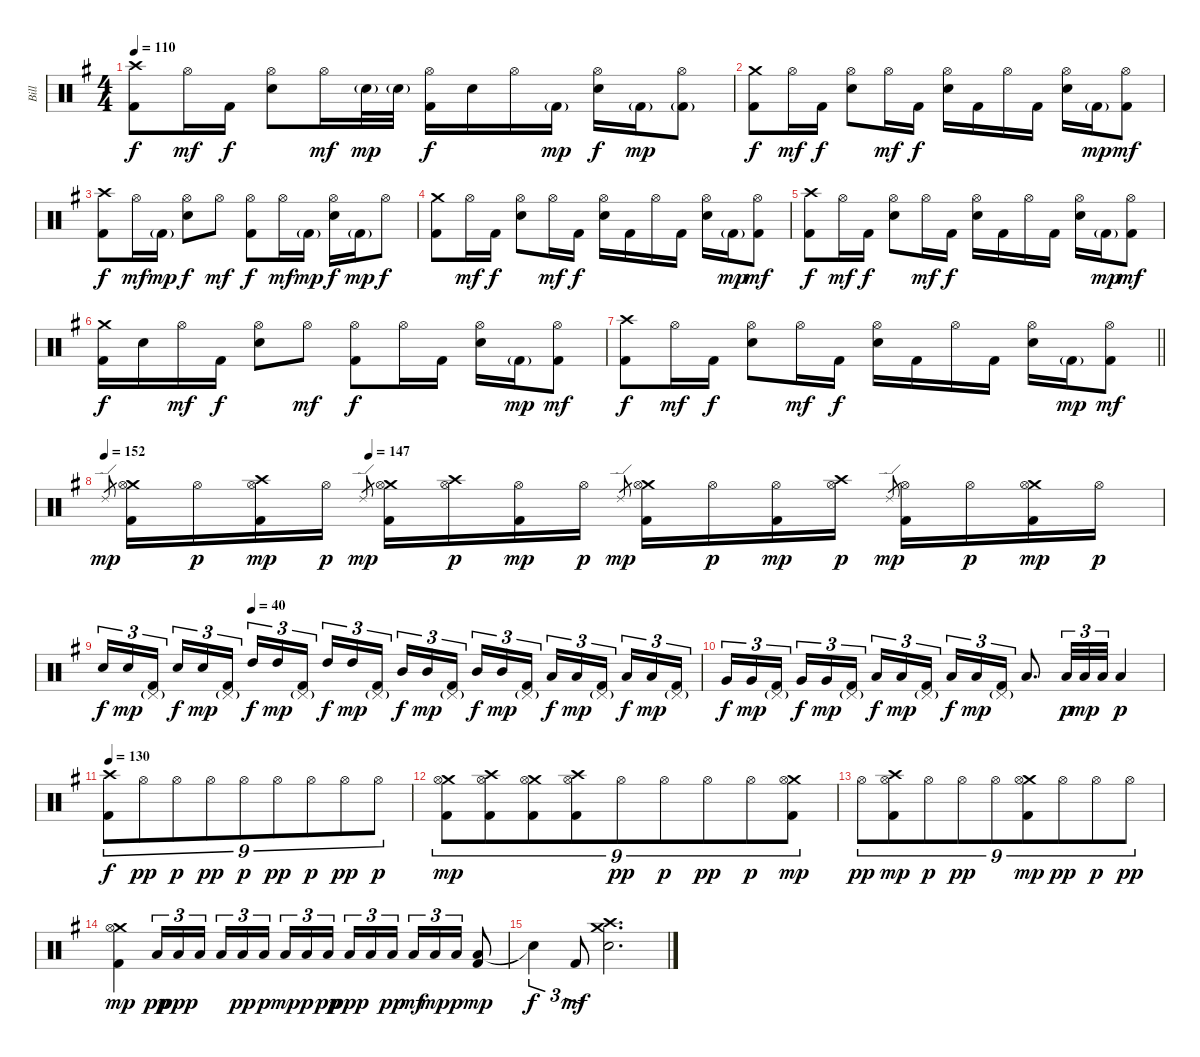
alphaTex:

\track ("Bill" "Bill") {instrument percussion}
\staff {score}
\articulation defaults
\ts (4 4)
\tempo 110
\clef neutral
\ks eminor
("Crash high (hit)" "Kick (hit) 2").8{dy f} "Hi-Hat (open)".16{dy mf} "Kick (hit) 2".16{dy f} ("Hi-Hat (open)" "Electric Snare (hit)").8 "Hi-Hat (open)".16{dy mf} "Electric Snare (hit)"{g}.32{dy mp} "Electric Snare (hit)"{g}.32 ("Hi-Hat (open)" "Kick (hit) 2").16{dy f} "Electric Snare (hit)".16 "Hi-Hat (open)".16 "Kick (hit) 2"{g}.16{dy mp} ("Hi-Hat (open)" "Electric Snare (hit)").16{dy f} "Kick (hit) 2"{g}.16{dy mp} ("Hi-Hat (open)" "Kick (hit) 2"{g}).8 |
("Crash medium (hit)" "Kick (hit) 2").8{dy f} "Hi-Hat (open)".16{dy mf} "Kick (hit) 2".16{dy f} ("Hi-Hat (open)" "Electric Snare (hit)").8 "Hi-Hat (open)".16{dy mf} "Kick (hit) 2".16{dy f} ("Hi-Hat (open)" "Electric Snare (hit)").16 "Kick (hit) 2".16 "Hi-Hat (open)".16 "Kick (hit) 2".16 ("Hi-Hat (open)" "Electric Snare (hit)").16 "Kick (hit) 2"{g}.16{dy mp} ("Hi-Hat (open)" "Kick (hit) 2").8{dy mf} |
("Crash high (hit)" "Kick (hit) 2").8{dy f} "Hi-Hat (open)".16{dy mf} "Kick (hit) 2"{g}.16{dy mp} ("Hi-Hat (open)" "Electric Snare (hit)").8{dy f} "Hi-Hat (open)".8{dy mf} ("Hi-Hat (open)" "Kick (hit) 2").8{dy f} "Hi-Hat (open)".16{dy mf} "Kick (hit) 2"{g}.16{dy mp} ("Hi-Hat (open)" "Electric Snare (hit)").16{dy f} "Kick (hit) 2"{g}.16{dy mp} "Hi-Hat (open)".8{dy f} |
("Crash medium (hit)" "Kick (hit) 2").8 "Hi-Hat (open)".16{dy mf} "Kick (hit) 2".16{dy f} ("Hi-Hat (open)" "Electric Snare (hit)").8 "Hi-Hat (open)".16{dy mf} "Kick (hit) 2".16{dy f} ("Hi-Hat (open)" "Electric Snare (hit)").16 "Kick (hit) 2".16 "Hi-Hat (open)".16 "Kick (hit) 2".16 ("Hi-Hat (open)" "Electric Snare (hit)").16 "Kick (hit) 2"{g}.16{dy mp} ("Hi-Hat (open)" "Kick (hit) 2").8{dy mf} |
("Crash high (hit)" "Kick (hit) 2").8{dy f} "Hi-Hat (open)".16{dy mf} "Kick (hit) 2".16{dy f} ("Hi-Hat (open)" "Electric Snare (hit)").8 "Hi-Hat (open)".16{dy mf} "Kick (hit) 2".16{dy f} ("Hi-Hat (open)" "Electric Snare (hit)").16 "Kick (hit) 2".16 "Hi-Hat (open)".16 "Kick (hit) 2".16 ("Hi-Hat (open)" "Electric Snare (hit)").16 "Kick (hit) 2"{g}.16{dy mp} ("Hi-Hat (open)" "Kick (hit) 2").8{dy mf} |
("Crash medium (hit)" "Kick (hit) 2").16{dy f} "Electric Snare (hit)".16 "Hi-Hat (open)".16{dy mf} "Kick (hit) 2".16{dy f} ("Hi-Hat (open)" "Electric Snare (hit)").8 "Hi-Hat (open)".8{dy mf} ("Hi-Hat (open)" "Kick (hit) 2").8{dy f} "Hi-Hat (open)".16 "Kick (hit) 2".16 ("Hi-Hat (open)" "Electric Snare (hit)").16 "Kick (hit) 2"{g}.16{dy mp} ("Hi-Hat (open)" "Kick (hit) 2").8{dy mf} |
\barLineRight lightlight
("Crash high (hit)" "Kick (hit) 2").8{dy f} "Hi-Hat (open)".16{dy mf} "Kick (hit) 2".16{dy f} ("Hi-Hat (open)" "Electric Snare (hit)").8 "Hi-Hat (open)".16{dy mf} "Kick (hit) 2".16{dy f} ("Hi-Hat (open)" "Electric Snare (hit)").16 "Kick (hit) 2".16 "Hi-Hat (open)".16 "Kick (hit) 2".16 ("Hi-Hat (open)" "Electric Snare (hit)").16 "Kick (hit) 2"{g}.16{dy mp} ("Hi-Hat (open)" "Kick (hit) 2").8{dy mf} |
\section ("" "")
\tempo 152
\tempo (147 0.25)
"Ride (edge) 2".8{gr dy mp} ("Crash medium (hit)" "Hi-Hat (open)" "Kick (hit) 2").16 "Hi-Hat (open)".16{dy p} ("Crash high (hit)" "Hi-Hat (open)" "Kick (hit) 2").16{dy mp} "Hi-Hat (open)".16{dy p} "Ride (edge) 2".8{gr dy mp} ("Crash medium (hit)" "Hi-Hat (open)" "Kick (hit) 2").16 ("Crash high (hit)" "Hi-Hat (open)").16{dy p} ("Hi-Hat (open)" "Kick (hit) 2").16{dy mp} "Hi-Hat (open)".16{dy p} "Ride (edge) 2".8{gr dy mp} ("Crash medium (hit)" "Hi-Hat (open)" "Kick (hit) 2").16 "Hi-Hat (open)".16{dy p} ("Hi-Hat (open)" "Kick (hit) 2").16{dy mp} ("Crash high (hit)" "Hi-Hat (open)").16{dy p} "Ride (edge) 2".8{gr dy mp} ("Hi-Hat (open)" "Kick (hit) 2").16 "Hi-Hat (open)".16{dy p} ("Crash medium (hit)" "Hi-Hat (open)" "Kick (hit) 2").16{dy mp} "Hi-Hat (open)".16{dy p} |
\tempo (40 0.25)
"Electric Snare (hit)".16{tu (3 2) dy f} "Electric Snare (hit)".16{tu (3 2) dy mp} ("Pedal Hi-Hat (hit)"{g} "Kick (hit) 2").16{tu (3 2) beam splitsecondary} "Electric Snare (hit)".16{tu (3 2) dy f} "Electric Snare (hit)".16{tu (3 2) dy mp} ("Pedal Hi-Hat (hit)"{g} "Kick (hit) 2").16{tu (3 2)} "High Tom (hit)".16{tu (3 2) dy f} "High Tom (hit)".16{tu (3 2) dy mp} ("Pedal Hi-Hat (hit)"{g} "Kick (hit) 2").16{tu (3 2) beam splitsecondary} "High Tom (hit)".16{tu (3 2) dy f} "High Tom (hit)".16{tu (3 2) dy mp} ("Pedal Hi-Hat (hit)"{g} "Kick (hit) 2").16{tu (3 2)} "Mid Tom (hit)".16{tu (3 2) dy f} "Mid Tom (hit)".16{tu (3 2) dy mp} ("Pedal Hi-Hat (hit)"{g} "Kick (hit) 2").16{tu (3 2) beam splitsecondary} "Mid Tom (hit)".16{tu (3 2) dy f} "Mid Tom (hit)".16{tu (3 2) dy mp} ("Pedal Hi-Hat (hit)"{g} "Kick (hit) 2").16{tu (3 2)} "Low Tom (hit)".16{tu (3 2) dy f} "Low Tom (hit)".16{tu (3 2) dy mp} ("Pedal Hi-Hat (hit)"{g} "Kick (hit) 2").16{tu (3 2) beam splitsecondary} "Low Tom (hit)".16{tu (3 2) dy f} "Low Tom (hit)".16{tu (3 2) dy mp} ("Pedal Hi-Hat (hit)"{g} "Kick (hit) 2").16{tu (3 2)} |
"Very Low Tom (hit)".16{tu (3 2) dy f} "Very Low Tom (hit)".16{tu (3 2) dy mp} ("Pedal Hi-Hat (hit)"{g} "Kick (hit) 2").16{tu (3 2) beam splitsecondary} "Very Low Tom (hit)".16{tu (3 2) dy f} "Very Low Tom (hit)".16{tu (3 2) dy mp} ("Pedal Hi-Hat (hit)"{g} "Kick (hit) 2").16{tu (3 2)} "Low Floor Tom (hit)".16{tu (3 2) dy f} "Low Floor Tom (hit)".16{tu (3 2) dy mp} ("Pedal Hi-Hat (hit)"{g} "Kick (hit) 2").16{tu (3 2) beam splitsecondary} "Low Floor Tom (hit)".16{tu (3 2) dy f} "Low Floor Tom (hit)".16{tu (3 2) dy mp} ("Pedal Hi-Hat (hit)"{g} "Kick (hit) 2").16{tu (3 2)} "Low Floor Tom (hit)".8{d} "Low Floor Tom (hit)".32{tu (3 2) dy p} "Low Floor Tom (hit)".32{tu (3 2) dy mp} "Low Floor Tom (hit)".32{tu (3 2)} "Low Floor Tom (hit)".4{dy p} |
\tempo 130
("Crash high (hit)" "Kick (hit) 2").8{tu (9 8) dy f} "Hi-Hat (open)".8{tu (9 8) dy pp} "Hi-Hat (open)".8{tu (9 8) dy p} "Hi-Hat (open)".8{tu (9 8) dy pp} "Hi-Hat (open)".8{tu (9 8) dy p} "Hi-Hat (open)".8{tu (9 8) dy pp} "Hi-Hat (open)".8{tu (9 8) dy p} "Hi-Hat (open)".8{tu (9 8) dy pp} "Hi-Hat (open)".8{tu (9 8) dy p} |
("Crash medium (hit)" "Hi-Hat (open)" "Kick (hit) 2").8{tu (9 8) dy mp} ("Crash high (hit)" "Hi-Hat (open)" "Kick (hit) 2").8{tu (9 8)} ("Crash medium (hit)" "Hi-Hat (open)" "Kick (hit) 2").8{tu (9 8)} ("Crash high (hit)" "Hi-Hat (open)" "Kick (hit) 2").8{tu (9 8)} "Hi-Hat (open)".8{tu (9 8) dy pp} "Hi-Hat (open)".8{tu (9 8) dy p} "Hi-Hat (open)".8{tu (9 8) dy pp} "Hi-Hat (open)".8{tu (9 8) dy p} ("Crash medium (hit)" "Hi-Hat (open)" "Kick (hit) 2").8{tu (9 8) dy mp} |
"Hi-Hat (open)".8{tu (9 8) dy pp} ("Crash high (hit)" "Hi-Hat (open)" "Kick (hit) 2").8{tu (9 8) dy mp} "Hi-Hat (open)".8{tu (9 8) dy p} "Hi-Hat (open)".8{tu (9 8) dy pp} "Hi-Hat (open)".8{tu (9 8)} ("Crash medium (hit)" "Hi-Hat (open)" "Kick (hit) 2").8{tu (9 8) dy mp} "Hi-Hat (open)".8{tu (9 8) dy pp} "Hi-Hat (open)".8{tu (9 8) dy p} "Hi-Hat (open)".8{tu (9 8) dy pp} |
("Crash medium (hit)" "Hi-Hat (open)" "Kick (hit) 2").4{dy mp} "Low Floor Tom (hit)".16{tu (3 2) dy pp} "Low Floor Tom (hit)".16{tu (3 2) dy ppp} "Low Floor Tom (hit)".16{tu (3 2) beam splitsecondary} "Low Floor Tom (hit)".16{tu (3 2)} "Low Floor Tom (hit)".16{tu (3 2) dy pp} "Low Floor Tom (hit)".16{tu (3 2) dy p} "Low Floor Tom (hit)".16{tu (3 2) dy mp} "Low Floor Tom (hit)".16{tu (3 2) dy p} "Low Floor Tom (hit)".16{tu (3 2) dy pp beam splitsecondary} "Low Floor Tom (hit)".16{tu (3 2) dy ppp} "Low Floor Tom (hit)".16{tu (3 2)} "Low Floor Tom (hit)".16{tu (3 2) dy pp} "Low Floor Tom (hit)".16{tu (3 2) dy mf} "Low Floor Tom (hit)".16{tu (3 2) dy mp} "Low Floor Tom (hit)".16{tu (3 2) dy p} ("Low Floor Tom (hit)" "Kick (hit) 2").8{dy mp} |
"Snare (hit)"{t}.4{tu (3 2) dy f} "Kick (hit) 2".8{tu (3 2) dy mf} ("Crash medium (hit)" "Crash high (hit)" "Electric Snare (hit)").2{d}
